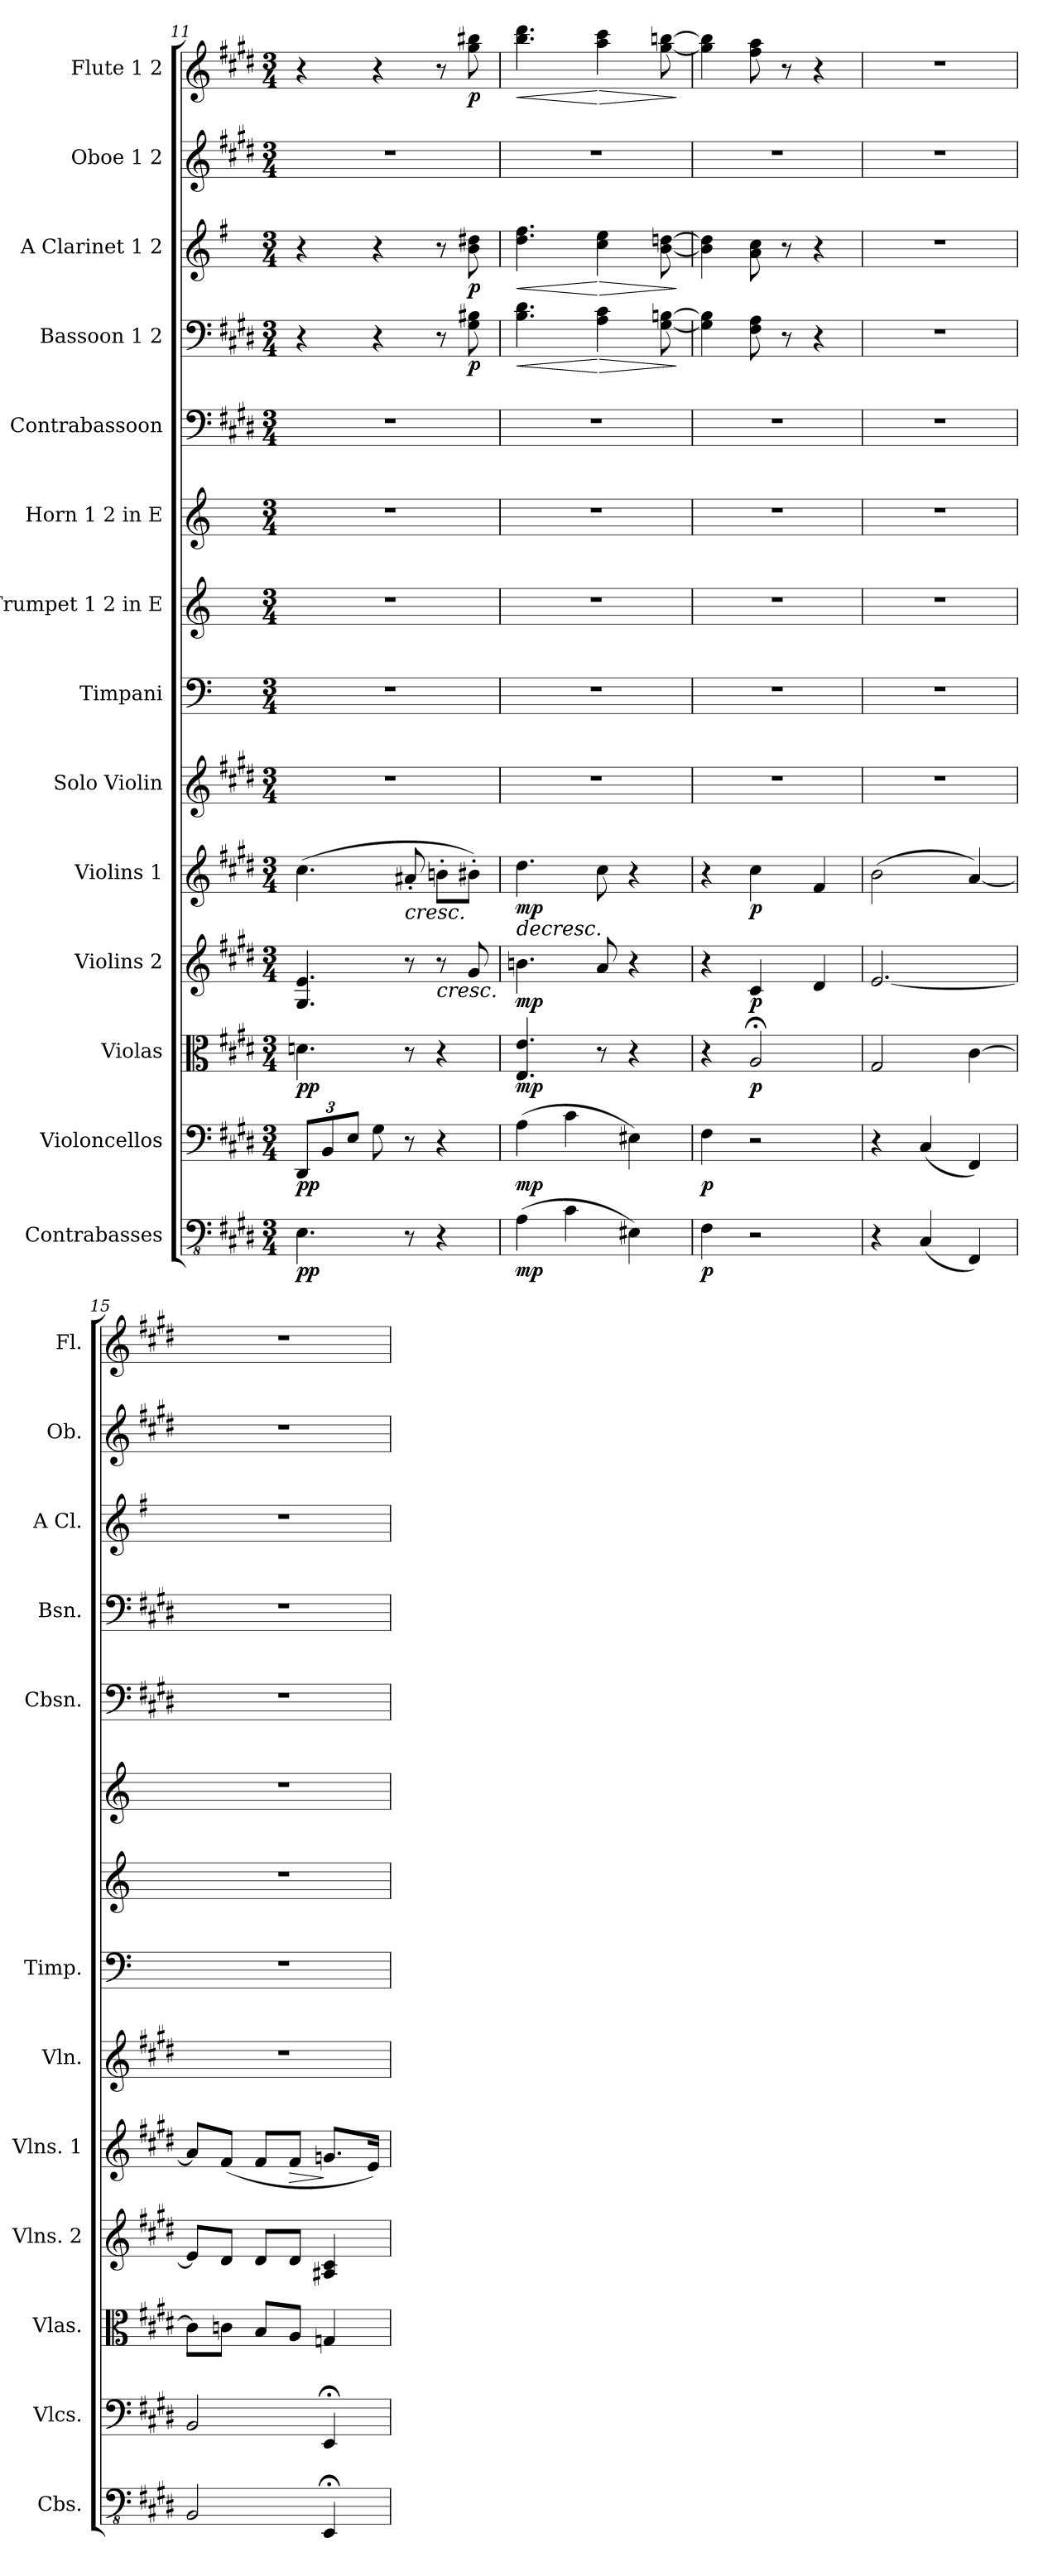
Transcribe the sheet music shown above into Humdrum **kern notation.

**kern	**dynam	**kern	**dynam	**kern	**dynam	**kern	**dynam	**kern	**dynam	**kern	**kern	**kern	**kern	**kern	**kern	**dynam	**kern	**dynam	**kern	**kern	**dynam
*part14	*part14	*part13	*part13	*part12	*part12	*part11	*part11	*part10	*part10	*part9	*part8	*part7	*part6	*part5	*part4	*part4	*part3	*part3	*part2	*part1	*part1
*staff14	*staff14	*staff13	*staff13	*staff12	*staff12	*staff11	*staff11	*staff10	*staff10	*staff9	*staff8	*staff7	*staff6	*staff5	*staff4	*staff4	*staff3	*staff3	*staff2	*staff1	*staff1
*I"Contrabasses	*	*I"Violoncellos	*	*I"Violas	*	*I"Violins 2	*	*I"Violins 1	*	*I"Solo Violin	*I"Timpani	*I"Trumpet 1 2 in E	*I"Horn 1 2 in E	*I"Contrabassoon	*I"Bassoon 1 2	*	*I"A Clarinet 1 2	*	*I"Oboe 1 2	*I"Flute 1 2	*
*I'Cbs.	*	*I'Vlcs.	*	*I'Vlas.	*	*I'Vlns. 2	*	*I'Vlns. 1	*	*I'Vln.	*I'Timp.	*	*	*I'Cbsn.	*I'Bsn.	*	*I'A Cl.	*	*I'Ob.	*I'Fl.	*
*clefFv4	*	*clefF4	*	*clefC3	*	*clefG2	*	*clefG2	*	*clefG2	*clefF4	*clefG2	*clefG2	*clefF4	*clefF4	*	*clefG2	*	*clefG2	*clefG2	*
*	*	*	*	*	*	*	*	*	*	*	*	*ITrd-2c-4	*ITrd5c8	*ITrd7c12	*	*	*ITrd2c3	*	*	*	*
*k[f#c#g#d#]	*	*k[f#c#g#d#]	*	*k[f#c#g#d#]	*	*k[f#c#g#d#]	*	*k[f#c#g#d#]	*	*k[f#c#g#d#]	*k[]	*k[f#c#g#d#]	*k[f#c#g#d#]	*k[f#c#g#d#]	*k[f#c#g#d#]	*	*k[f#c#g#d#]	*	*k[f#c#g#d#]	*k[f#c#g#d#]	*
*M3/4	*	*M3/4	*	*M3/4	*	*M3/4	*	*M3/4	*	*M3/4	*M3/4	*M3/4	*M3/4	*M3/4	*M3/4	*	*M3/4	*	*M3/4	*M3/4	*
*	*	*Xbrackettup	*	*	*	*	*	*	*	*	*	*	*	*	*	*	*	*	*	*	*
=11	=11	=11	=11	=11	=11	=11	=11	=11	=11	=11	=11	=11	=11	=11	=11	=11	=11	=11	=11	=11	=11
!	!LO:DY:b	!	!LO:DY:b	!	!LO:DY:b	!	!	!	!	!	!	!	!	!	!	!	!	!	!	!	!
4.EE\	pp	12DD#/L	pp	4.dn\	pp	4.G#/ 4.e/	.	(>4.cc#\	.	2.r	2.r	2.r	2.r	2.r	4r	.	4r	.	2.r	4r	.
.	.	12BB/	.	.	.	.	.	.	.	.	.	.	.	.	.	.	.	.	.	.	.
.	.	12E/J	.	.	.	.	.	.	.	.	.	.	.	.	.	.	.	.	.	.	.
.	.	8G#\	.	.	.	.	.	.	.	.	.	.	.	.	4r	.	4r	.	.	4r	.
!	!	!	!	!	!	!	!	!	!LO:HP:b	!	!	!	!	!	!	!	!	!	!	!	!
8r	.	8r	.	8r	.	8r	.	8a#X'/	<	.	.	.	.	.	.	.	.	.	.	.	.
!	!	!	!	!	!	!	!LO:HP:b	!	!	!	!	!	!	!	!	!	!	!	!	!	!
4r	.	4r	.	4r	.	8r	<	8bn'\L	.	.	.	.	.	.	8r	.	8r	.	.	8r	.
!	!	!	!	!	!	!	!	!	!	!	!	!	!	!	!	!LO:DY:b	!	!LO:DY:b	!	!	!LO:DY:b
.	.	.	.	.	.	8g#/	.	8b#X'\J)	.	.	.	.	.	.	8G#\ 8B#X\	p	8g#\ 8b#X\	p	.	8gg#\ 8bb#X\	p
=12	=12	=12	=12	=12	=12	=12	=12	=12	=12	=12	=12	=12	=12	=12	=12	=12	=12	=12	=12	=12	=12
!	!LO:DY:b	!	!LO:DY:b	!	!LO:DY:b	!	!LO:DY:b	!	!LO:HP:b	!	!	!	!	!	!	!LO:HP:b	!	!LO:HP:b	!	!	!LO:HP:b
!	!	!	!	!	!	!	!	!	!LO:DY:n=1:b	!	!	!	!	!	!	!	!	!	!	!	!
(>4AA\	mp	(>4A\	mp	4.E/ 4.e/	mp	4.bn\	mp	4.dd#\	> mp	2.r	2.r	2.r	2.r	2.r	4.B\ 4.d#\	<	4.b\ 4.dd#\	<	2.r	4.bb\ 4.ddd#\	<
4C#\	.	4c#\	.	.	.	.	.	.	.	.	.	.	.	.	.	.	.	.	.	.	.
!	!	!	!	!	!	!	!	!	!	!	!	!	!	!	!	!LO:HP:n=1:b	!	!LO:HP:n=1:b	!	!	!LO:HP:n=1:b
.	.	.	.	8r	.	8a/	.	8cc#\	.	.	.	.	.	.	4A\ 4c#\	[ >	4a\ 4cc#\	[ >	.	4aa\ 4ccc#\	[ >
4EE#X\)	.	4E#X\)	.	4r	.	4r	.	4r	.	.	.	.	.	.	.	.	.	.	.	.	.
.	.	.	.	.	.	.	.	.	.	.	.	.	.	.	[8G#\ [8Bn\	.	[8g#\ [8bn\	.	.	[8gg#\ [8bbn\	.
.	.	.	.	.	.	.	[	.	[	.	.	.	.	.	.	]	.	]	.	.	]
=13	=13	=13	=13	=13	=13	=13	=13	=13	=13	=13	=13	=13	=13	=13	=13	=13	=13	=13	=13	=13	=13
!	!LO:DY:b	!	!LO:DY:b	!	!	!	!	!	!	!	!	!	!	!	!	!	!	!	!	!	!
4FF#\	p	4F#\	p	4r	.	4r	.	4r	.	2.r	2.r	2.r	2.r	2.r	4G#\] 4B\]	.	4g#\] 4b\]	.	2.r	4gg#\] 4bb\]	.
!	!	!	!	!	!LO:DY:b	!	!LO:DY:b	!	!LO:DY:b	!	!	!	!	!	!	!	!	!	!	!	!
2r	.	2r	.	2A;</	p	4c#/	p	4cc#\	p	.	.	.	.	.	8F#\ 8A\	.	8f#\ 8a\	.	.	8ff#\ 8aa\	.
.	.	.	.	.	.	.	.	.	.	.	.	.	.	.	8r	.	8r	.	.	8r	.
.	.	.	.	.	.	4d#/	.	4f#/	.	.	.	.	.	.	4r	.	4r	.	.	4r	.
=14	=14	=14	=14	=14	=14	=14	=14	=14	=14	=14	=14	=14	=14	=14	=14	=14	=14	=14	=14	=14	=14
4r	.	4r	.	2G#/	.	[2.e/	.	(>2b\	.	2.r	2.r	2.r	2.r	2.r	2.r	.	2.r	.	2.r	2.r	.
(<4CC#/	.	(<4C#/	.	.	.	.	.	.	.	.	.	.	.	.	.	.	.	.	.	.	.
4FFF#/)	.	4FF#/)	.	[4c#\	.	.	.	[4a/)	.	.	.	.	.	.	.	.	.	.	.	.	.
!!LO:PB:g=z
=15	=15	=15	=15	=15	=15	=15	=15	=15	=15	=15	=15	=15	=15	=15	=15	=15	=15	=15	=15	=15	=15
2BBB/	.	2BB/	.	8c#\L]	.	8e/L]	.	8a/L]	.	2.r	2.r	2.r	2.r	2.r	2.r	.	2.r	.	2.r	2.r	.
.	.	.	.	8cn\J	.	8d#/J	.	(<8f#/J	.	.	.	.	.	.	.	.	.	.	.	.	.
.	.	.	.	8B/L	.	8d#/L	.	8f#/L	.	.	.	.	.	.	.	.	.	.	.	.	.
!	!	!	!	!	!	!	!	!	!LO:HP:b	!	!	!	!	!	!	!	!	!	!	!	!
.	.	.	.	8A/J	.	8d#/J	.	8f#/J	>	.	.	.	.	.	.	.	.	.	.	.	.
4EEE;</	.	4EE;</	.	4Gn/	.	4A#X/ 4c#/	.	8.gn/L	]	.	.	.	.	.	.	.	.	.	.	.	.
.	.	.	.	.	.	.	.	16e/Jk)	]	.	.	.	.	.	.	.	.	.	.	.	.
=	=	=	=	=	=	=	=	=	=	=	=	=	=	=	=	=	=	=	=	=	=
*-	*-	*-	*-	*-	*-	*-	*-	*-	*-	*-	*-	*-	*-	*-	*-	*-	*-	*-	*-	*-	*-
